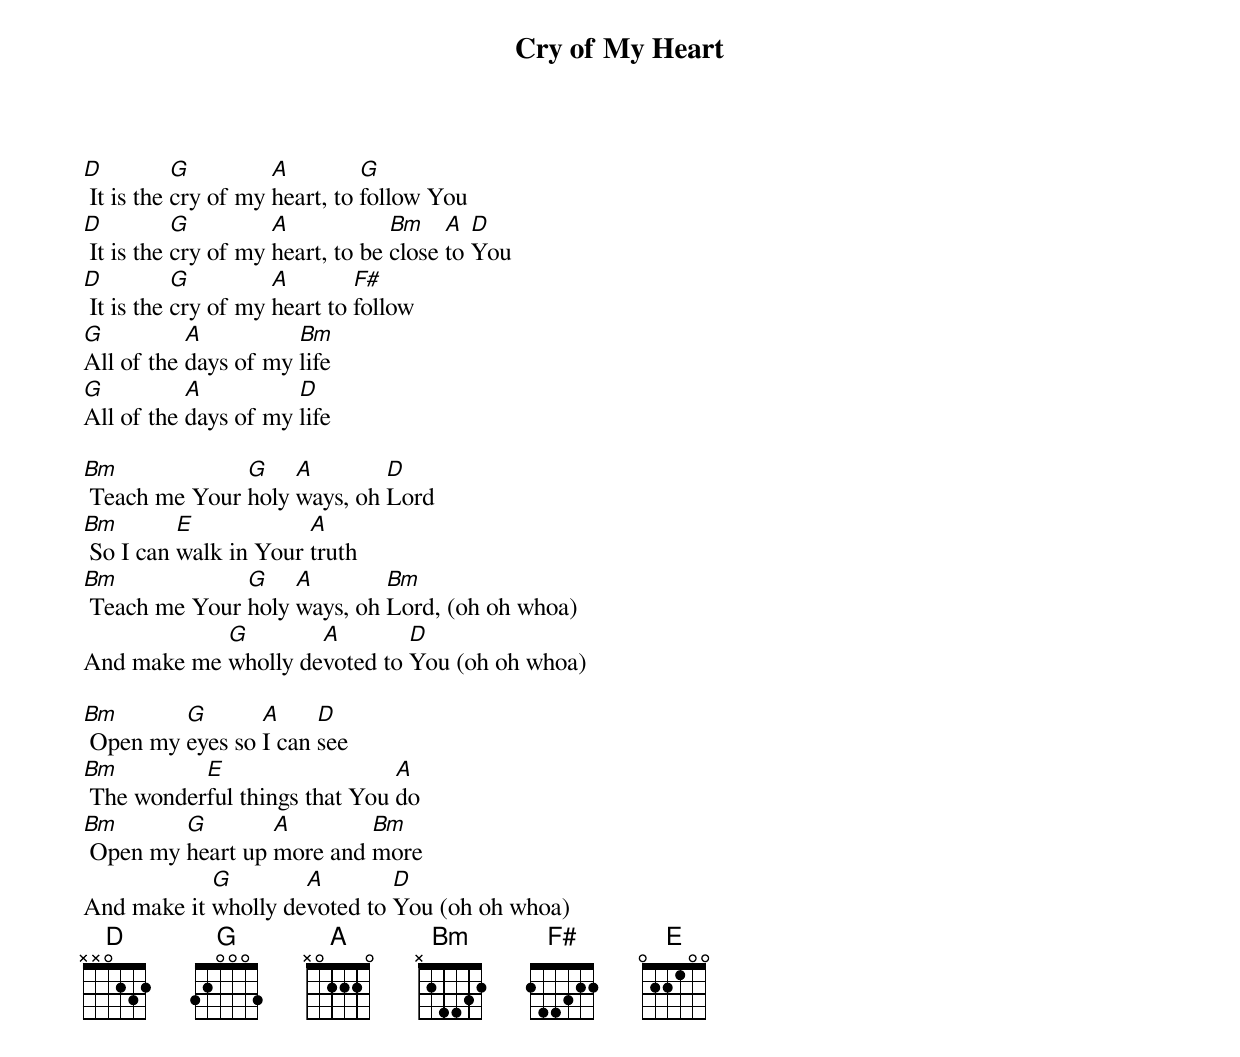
{title: Cry of My Heart}
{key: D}
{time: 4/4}
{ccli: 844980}
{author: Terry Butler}
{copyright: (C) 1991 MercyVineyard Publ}

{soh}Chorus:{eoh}
[D] It is the [G]cry of my [A]heart, to [G]follow You
[D] It is the [G]cry of my [A]heart, to be [Bm]close [A]to [D]You
[D] It is the [G]cry of my [A]heart to [F#]follow
[G]All of the [A]days of my [Bm]life
[G]All of the [A]days of my [D]life

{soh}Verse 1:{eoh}
[Bm] Teach me Your [G]holy [A]ways, oh [D]Lord
[Bm] So I can [E]walk in Your [A]truth
[Bm] Teach me Your [G]holy [A]ways, oh [Bm]Lord, (oh oh whoa)
And make me [G]wholly de[A]voted to [D]You (oh oh whoa)

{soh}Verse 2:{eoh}
[Bm] Open my [G]eyes so [A]I can [D]see
[Bm] The wonder[E]ful things that You [A]do
[Bm] Open my [G]heart up [A]more and [Bm]more
And make it [G]wholly de[A]voted to [D]You (oh oh whoa)
